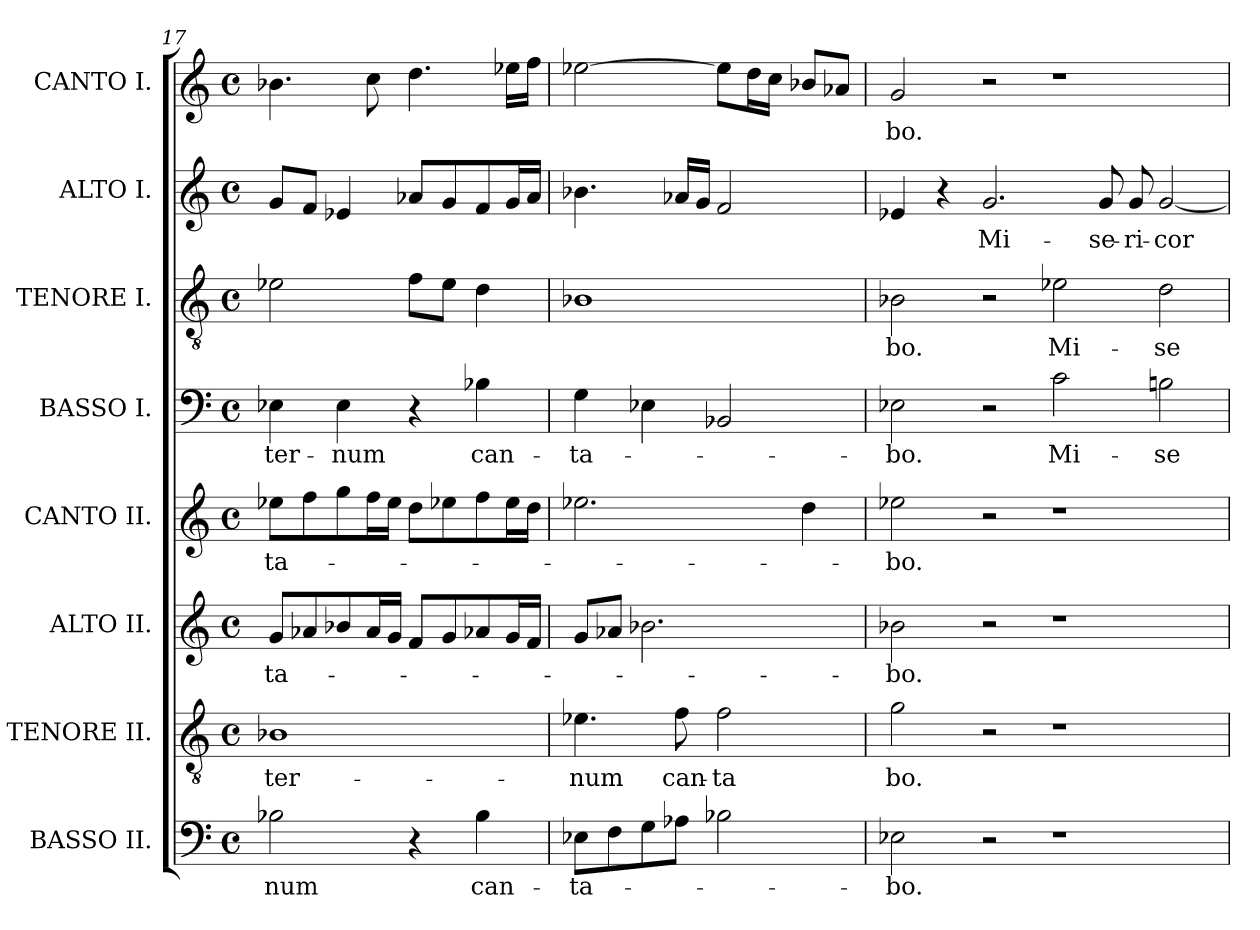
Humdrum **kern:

**kern	**text	**kern	**text	**kern	**text	**kern	**text	**kern	**text	**kern	**text	**kern	**text	**kern	**text
*part8	*part8	*part7	*part7	*part6	*part6	*part5	*part5	*part4	*part4	*part3	*part3	*part2	*part2	*part1	*part1
*staff8	*staff8	*staff7	*staff7	*staff6	*staff6	*staff5	*staff5	*staff4	*staff4	*staff3	*staff3	*staff2	*staff2	*staff1	*staff1
*I"BASSO II.	*	*I"TENORE II.	*	*I"ALTO II.	*	*I"CANTO II.	*	*I"BASSO I.	*	*I"TENORE I.	*	*I"ALTO I.	*	*I"CANTO I.	*
*clefF4	*	*clefGv2	*	*clefG2	*	*clefG2	*	*clefF4	*	*clefGv2	*	*clefG2	*	*clefG2	*
*k[]	*	*k[]	*	*k[]	*	*k[]	*	*k[]	*	*k[]	*	*k[]	*	*k[]	*
*M4/2	*	*M4/2	*	*M4/2	*	*M4/2	*	*M4/2	*	*M4/2	*	*M4/2	*	*M4/2	*
*met(c)	*	*met(c)	*	*met(c)	*	*met(c)	*	*met(c)	*	*met(c)	*	*met(c)	*	*met(c)	*
=17	=17	=17	=17	=17	=17	=17	=17	=17	=17	=17	=17	=17	=17	=17	=17
!	!LO:LY:b	!	!LO:LY:b	!	!LO:LY:b	!	!LO:LY:b	!	!LO:LY:b	!	!	!	!	!	!
2B-X\	-num	1B-X	-ter-	8g/L	-ta-	8ee-X\L	-ta-	4E-X\	-ter-	2e-X\	.	8g/L	.	4.b-X\	.
.	.	.	.	8a-X/	.	8ff\	.	.	.	.	.	8f/J	.	.	.
!	!	!	!	!	!	!	!	!	!LO:LY:b	!	!	!	!	!	!
.	.	.	.	8b-X/	.	8gg\	.	4E-\	-num	.	.	4e-X/	.	.	.
.	.	.	.	16a-/L	.	16ff\L	.	.	.	.	.	.	.	8cc\	.
.	.	.	.	16g/JJ	.	16ee-\JJ	.	.	.	.	.	.	.	.	.
4r	.	.	.	8f/L	.	8dd\L	.	4r	.	8f\L	.	8a-X/L	.	4.dd\	.
.	.	.	.	8g/	.	8ee-X\	.	.	.	8e-\J	.	8g/	.	.	.
!	!LO:LY:b	!	!	!	!	!	!	!	!LO:LY:b	!	!	!	!	!	!
4B-\	can-	.	.	8a-X/	.	8ff\	.	4B-X\	can-	4d\	.	8f/	.	.	.
.	.	.	.	16g/L	.	16ee-\L	.	.	.	.	.	16g/L	.	16ee-X\LL	.
.	.	.	.	16f/JJ	.	16dd\JJ	.	.	.	.	.	16a-/JJ	.	16ff\JJ	.
!!LO:LB:g=z
=17X3	=17X3	=17X3	=17X3	=17X3	=17X3	=17X3	=17X3	=17X3	=17X3	=17X3	=17X3	=17X3	=17X3	=17X3	=17X3
!	!LO:LY:b	!	!LO:LY:b	!	!	!	!	!	!LO:LY:b	!	!	!	!	!	!
8E-X\L	-ta-	4.e-X\	-num	8g/L	.	2.ee-X\	.	4G\	-ta-	1B-X	.	4.b-X\	.	[2ee-X\	.
8F\	.	.	.	8a-X/J	.	.	.	.	.	.	.	.	.	.	.
8G\	.	.	.	2.b-X\	.	.	.	4E-X\	.	.	.	.	.	.	.
!	!	!	!LO:LY:b	!	!	!	!	!	!	!	!	!	!	!	!
8A-X\J	.	8f\	can-	.	.	.	.	.	.	.	.	16a-X/LL	.	.	.
.	.	.	.	.	.	.	.	.	.	.	.	16g/JJ	.	.	.
!	!	!	!LO:LY:b	!	!	!	!	!	!	!	!	!	!	!	!
2B-X\	.	2f\	-ta	.	.	.	.	2BB-X/	.	.	.	2f/	.	8ee-\L]	.
.	.	.	.	.	.	.	.	.	.	.	.	.	.	16dd\L	.
.	.	.	.	.	.	.	.	.	.	.	.	.	.	16cc\JJ	.
.	.	.	.	.	.	4dd\	.	.	.	.	.	.	.	8b-X/L	.
.	.	.	.	.	.	.	.	.	.	.	.	.	.	8a-X/J	.
=18	=18	=18	=18	=18	=18	=18	=18	=18	=18	=18	=18	=18	=18	=18	=18
!	!LO:LY:b	!	!LO:LY:b	!	!LO:LY:b	!	!LO:LY:b	!	!LO:LY:b	!	!LO:LY:b	!	!	!	!LO:LY:b
2E-X\	bo.	2g\	bo.	2b-X\	bo.	2ee-X\	bo.	2E-X\	bo.	2B-X\	bo.	4e-X/	.	2g/	bo.
.	.	.	.	.	.	.	.	.	.	.	.	4r	.	.	.
!	!	!	!	!	!	!	!	!	!	!	!	!	!LO:LY:b	!	!
2r	.	2r	.	2r	.	2r	.	2r	.	2r	.	2.g/	Mi-	2r	.
!	!	!	!	!	!	!	!	!	!LO:LY:b	!	!LO:LY:b	!	!	!	!
1r	.	1r	.	1r	.	1r	.	2c\	Mi-	2e-X\	Mi-	.	.	1r	.
!	!	!	!	!	!	!	!	!	!	!	!	!	!LO:LY:b	!	!
.	.	.	.	.	.	.	.	.	.	.	.	8g/	-se-	.	.
!	!	!	!	!	!	!	!	!	!	!	!	!	!LO:LY:b	!	!
.	.	.	.	.	.	.	.	.	.	.	.	8g/	-ri-	.	.
!	!	!	!	!	!	!	!	!	!LO:LY:b	!	!LO:LY:b	!	!LO:LY:b	!	!
.	.	.	.	.	.	.	.	2Bn\	-se-	2d\	-se-	[2g/	-cor-	.	.
=	=	=	=	=	=	=	=	=	=	=	=	=	=	=	=
*-	*-	*-	*-	*-	*-	*-	*-	*-	*-	*-	*-	*-	*-	*-	*-
